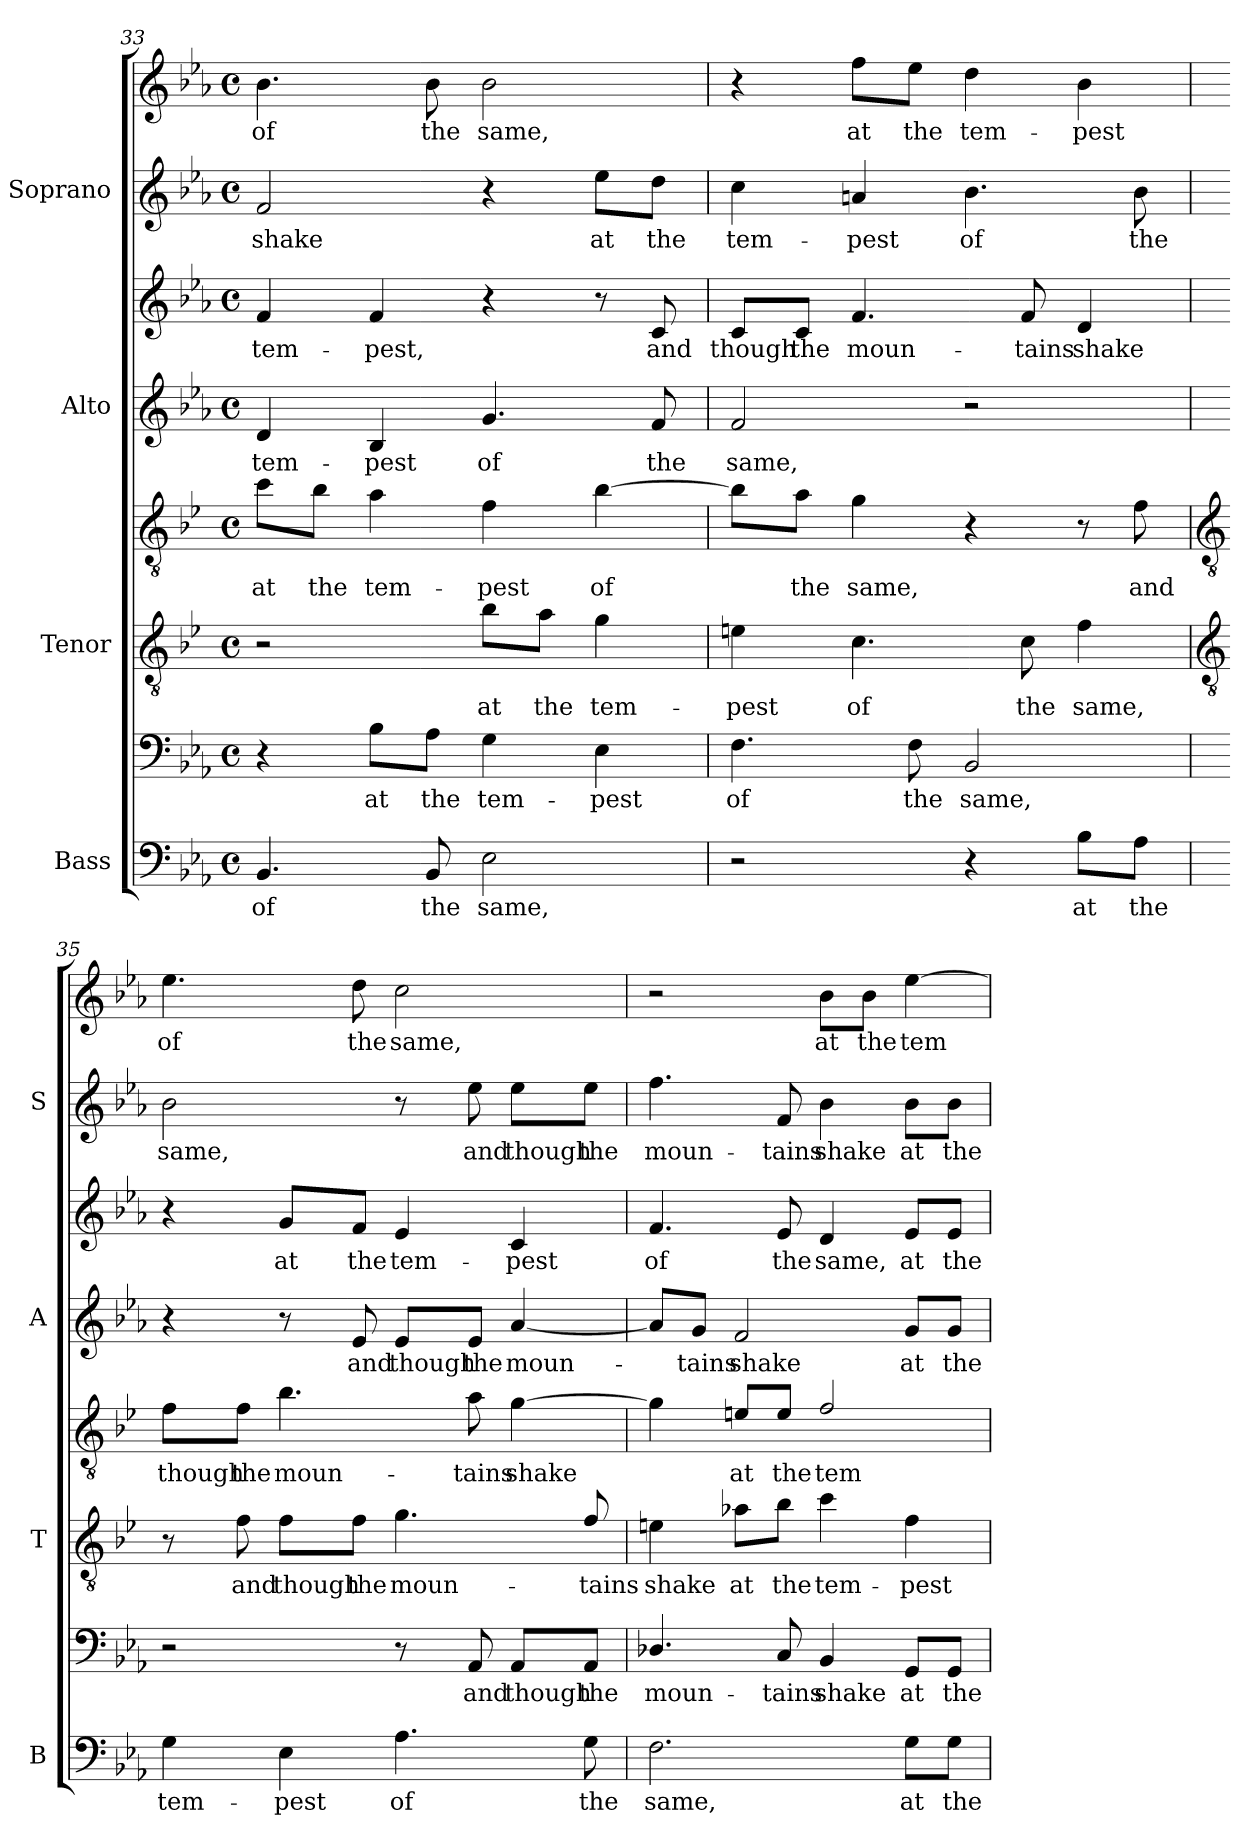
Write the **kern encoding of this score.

**kern	**text	**kern	**text	**kern	**text	**kern	**text	**kern	**text	**kern	**text	**kern	**text	**kern	**text
*part4	*part4	*part4	*part4	*part3	*part3	*part3	*part3	*part2	*part2	*part2	*part2	*part1	*part1	*part1	*part1
*staff8	*staff8	*staff7	*staff7	*staff6	*staff6	*staff5	*staff5	*staff4	*staff4	*staff3	*staff3	*staff2	*staff2	*staff1	*staff1
*I"Bass	*	*	*	*I"Tenor	*	*	*	*I"Alto	*	*	*	*I"Soprano	*	*	*
*I'B	*	*	*	*I'T	*	*	*	*I'A	*	*	*	*I'S	*	*	*
!!LO:LB:g=z
*clefF4	*	*clefF4	*	*clefGv2	*	*clefGv2	*	*clefG2	*	*clefG2	*	*clefG2	*	*clefG2	*
*	*	*	*	*ITrd4c7	*	*ITrd4c7	*	*	*	*	*	*	*	*	*
*k[b-e-a-]	*	*k[b-e-a-]	*	*k[b-e-a-]	*	*k[b-e-a-]	*	*k[b-e-a-]	*	*k[b-e-a-]	*	*k[b-e-a-]	*	*k[b-e-a-]	*
*E-:	*	*E-:	*	*E-:	*	*E-:	*	*E-:	*	*E-:	*	*E-:	*	*E-:	*
*M4/4	*	*M4/4	*	*M4/4	*	*M4/4	*	*M4/4	*	*M4/4	*	*M4/4	*	*M4/4	*
*met(c)	*	*met(c)	*	*met(c)	*	*met(c)	*	*met(c)	*	*met(c)	*	*met(c)	*	*met(c)	*
=33	=33	=33	=33	=33	=33	=33	=33	=33	=33	=33	=33	=33	=33	=33	=33
!	!LO:LY:b	!	!	!	!	!	!LO:LY:b	!	!LO:LY:b	!	!LO:LY:b	!	!LO:LY:b	!	!LO:LY:b
4.BB-	of	4r	.	2r	.	8f\L	at	4d	tem-	4f	tem-	2f	shake	4.b-	of
!	!	!	!	!	!	!	!LO:LY:b	!	!	!	!	!	!	!	!
.	.	.	.	.	.	8e-\J	the	.	.	.	.	.	.	.	.
!	!	!	!LO:LY:b	!	!	!	!LO:LY:b	!	!LO:LY:b	!	!LO:LY:b	!	!	!	!
.	.	8B-\L	at	.	.	4d	tem-	4B-	-pest	4f	-pest,	.	.	.	.
!	!LO:LY:b	!	!LO:LY:b	!	!	!	!	!	!	!	!	!	!	!	!LO:LY:b
8BB-	the	8A-\J	the	.	.	.	.	.	.	.	.	.	.	8b-	the
!	!LO:LY:b	!	!LO:LY:b	!	!LO:LY:b	!	!LO:LY:b	!	!LO:LY:b	!	!	!	!	!	!LO:LY:b
2E-	same,	4G	tem-	8e-\L	at	4B-	-pest	4.g	of	4r	.	4r	.	2b-	same,
!	!	!	!	!	!LO:LY:b	!	!	!	!	!	!	!	!	!	!
.	.	.	.	8d\J	the	.	.	.	.	.	.	.	.	.	.
!	!	!	!LO:LY:b	!	!LO:LY:b	!	!LO:LY:b	!	!	!	!	!	!LO:LY:b	!	!
.	.	4E-	-pest	4c	tem-	[4e-	of	.	.	8r	.	8ee-\L	at	.	.
!	!	!	!	!	!	!	!	!	!LO:LY:b	!	!LO:LY:b	!	!LO:LY:b	!	!
.	.	.	.	.	.	.	.	8f	the	8c	and	8dd\J	the	.	.
=34	=34	=34	=34	=34	=34	=34	=34	=34	=34	=34	=34	=34	=34	=34	=34
!	!	!	!LO:LY:b	!	!LO:LY:b	!	!	!	!LO:LY:b	!	!LO:LY:b	!	!LO:LY:b	!	!
2r	.	4.F	of	4An	pest	8e-\L]	.	2f	same,	8c/L	though	4cc	tem-	4r	.
!	!	!	!	!	!	!	!LO:LY:b	!	!	!	!LO:LY:b	!	!	!	!
.	.	.	.	.	.	8d\J	-the	.	.	8c/J	the	.	.	.	.
!	!	!	!	!	!LO:LY:b	!	!LO:LY:b	!	!	!	!LO:LY:b	!	!LO:LY:b	!	!LO:LY:b
.	.	.	.	4.F	of	4c	same,	.	.	4.f	moun-	4an	-pest	8ff\L	at
!	!	!	!LO:LY:b	!	!	!	!	!	!	!	!	!	!	!	!LO:LY:b
.	.	8F	the	.	.	.	.	.	.	.	.	.	.	8ee-\J	the
!	!	!	!LO:LY:b	!	!	!	!	!	!	!	!	!	!LO:LY:b	!	!LO:LY:b
4r	.	2BB-	same,	.	.	4r	.	2r	.	.	.	4.b-	of	4dd	tem-
!	!	!	!	!	!LO:LY:b	!	!	!	!	!	!LO:LY:b	!	!	!	!
.	.	.	.	8F	the	.	.	.	.	8f	-tains	.	.	.	.
!	!LO:LY:b	!	!	!	!LO:LY:b	!	!	!	!	!	!LO:LY:b	!	!	!	!LO:LY:b
8B-\L	at	.	.	4B-	same,	8r	.	.	.	4d	shake	.	.	4b-	-pest
!	!LO:LY:b	!	!	!	!	!	!LO:LY:b	!	!	!	!	!	!LO:LY:b	!	!
8A-\J	the	.	.	.	.	8B-	and	.	.	.	.	8b-	the	.	.
!!LO:LB:g=z
=35	=35	=35	=35	=35	=35	=35	=35	=35	=35	=35	=35	=35	=35	=35	=35
*	*	*	*	*clefGv2	*	*clefGv2	*	*	*	*	*	*	*	*	*
!	!LO:LY:b	!	!	!	!	!	!LO:LY:b	!	!	!	!	!	!LO:LY:b	!	!LO:LY:b
4G	tem-	2r	.	8r	.	8B-\L	though	4r	.	4r	.	2b-	same,	4.ee-	of
!	!	!	!	!	!LO:LY:b	!	!LO:LY:b	!	!	!	!	!	!	!	!
.	.	.	.	8B-	and	8B-\J	the	.	.	.	.	.	.	.	.
!	!LO:LY:b	!	!	!	!LO:LY:b	!	!LO:LY:b	!	!	!	!LO:LY:b	!	!	!	!
4E-	-pest	.	.	8B-\L	though	4.e-	moun-	8r	.	8g/L	at	.	.	.	.
!	!	!	!	!	!LO:LY:b	!	!	!	!LO:LY:b	!	!LO:LY:b	!	!	!	!LO:LY:b
.	.	.	.	8B-\J	the	.	.	8e-	and	8f/J	the	.	.	8dd	the
!	!LO:LY:b	!	!	!	!LO:LY:b	!	!	!	!LO:LY:b	!	!LO:LY:b	!	!	!	!LO:LY:b
4.A-	of	8r	.	4.c	moun-	.	.	8e-/L	though	4e-	tem-	8r	.	2cc	same,
!	!	!	!LO:LY:b	!	!	!	!LO:LY:b	!	!LO:LY:b	!	!	!	!LO:LY:b	!	!
.	.	8AA-	and	.	.	8d	-tains	8e-/J	the	.	.	8ee-	and	.	.
!	!	!	!LO:LY:b	!	!	!	!LO:LY:b	!	!LO:LY:b	!	!LO:LY:b	!	!LO:LY:b	!	!
.	.	8AA-/L	though	.	.	[4c	shake	[4a-	moun-	4c	-pest	8ee-\L	though	.	.
!	!LO:LY:b	!	!LO:LY:b	!	!LO:LY:b	!	!	!	!	!	!	!	!LO:LY:b	!	!
8G	the	8AA-/J	the	8B-/	-tains	.	.	.	.	.	.	8ee-\J	the	.	.
=36	=36	=36	=36	=36	=36	=36	=36	=36	=36	=36	=36	=36	=36	=36	=36
!	!LO:LY:b	!	!LO:LY:b	!	!LO:LY:b	!	!	!	!	!	!LO:LY:b	!	!LO:LY:b	!	!
2.F	same,	4.D-X/	moun-	4An	-shake	4c]	.	8a-/L]	.	4.f	of	4.ff	moun-	2r	.
!	!	!	!	!	!	!	!	!	!LO:LY:b	!	!	!	!	!	!
.	.	.	.	.	.	.	.	8g/J	tains	.	.	.	.	.	.
!	!	!	!	!	!LO:LY:b	!	!LO:LY:b	!	!LO:LY:b	!	!	!	!	!	!
.	.	.	.	8d-X\L	at	8An/L	at	2f	shake	.	.	.	.	.	.
!	!	!	!LO:LY:b	!	!LO:LY:b	!	!LO:LY:b	!	!	!	!LO:LY:b	!	!LO:LY:b	!	!
.	.	8C	-tains	8e-\J	the	8A/J	the	.	.	8e-	the	8f	-tains	.	.
!	!	!	!LO:LY:b	!	!LO:LY:b	!	!LO:LY:b	!	!	!	!LO:LY:b	!	!LO:LY:b	!	!LO:LY:b
.	.	4BB-	shake	4f	tem-	2B-/	tem-	.	.	4d	same,	4b-	shake	8b-\L	at
!	!	!	!	!	!	!	!	!	!	!	!	!	!	!	!LO:LY:b
.	.	.	.	.	.	.	.	.	.	.	.	.	.	8b-\J	the
!	!LO:LY:b	!	!LO:LY:b	!	!LO:LY:b	!	!	!	!LO:LY:b	!	!LO:LY:b	!	!LO:LY:b	!	!LO:LY:b
8G\L	at	8GG/L	at	4B-	-pest	.	.	8g/L	at	8e-/L	at	8b-\L	at	[4ee-	tem-
!	!LO:LY:b	!	!LO:LY:b	!	!	!	!	!	!LO:LY:b	!	!LO:LY:b	!	!LO:LY:b	!	!
8G\J	the	8GG/J	the	.	.	.	.	8g/J	the	8e-/J	the	8b-\J	the	.	.
=	=	=	=	=	=	=	=	=	=	=	=	=	=	=	=
*-	*-	*-	*-	*-	*-	*-	*-	*-	*-	*-	*-	*-	*-	*-	*-
